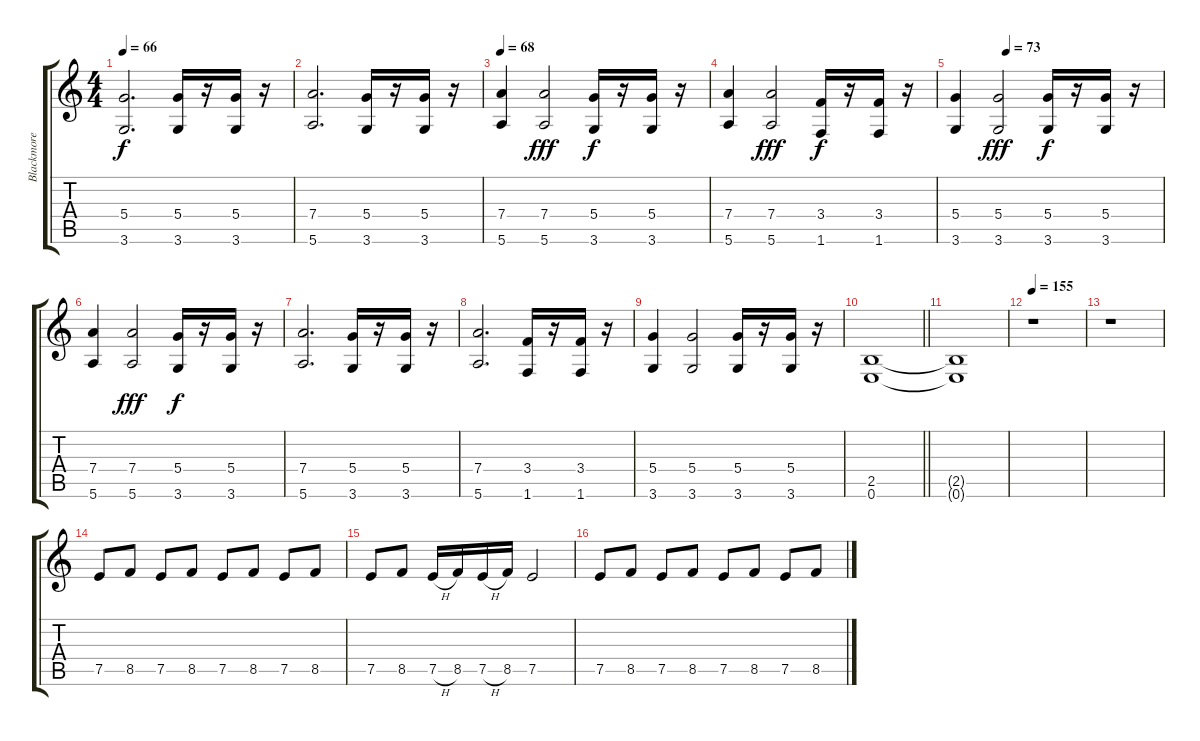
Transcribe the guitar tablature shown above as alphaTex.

\track ("Blackmore" "Blackmore") {instrument overdrivenguitar}
\staff {score tabs}
\tuning (E4 B3 G3 D3 A2 E2) {hide}
\ts (4 4)
\tempo 66
\clef g2
\ks c
(5.4 3.6).2{d dy f} (5.4 3.6).16 r.16 (5.4 3.6).16 r.16 |
(7.4 5.6).2{d} (5.4 3.6).16 r.16 (5.4 3.6).16 r.16 |
\tempo 70
\tempo 68
(7.4 5.6).4 (7.4 5.6).2{dy fff} (5.4 3.6).16{dy f} r.16 (5.4 3.6).16 r.16 |
(7.4 5.6).4 (7.4 5.6).2{dy fff} (3.4 1.6).16{dy f} r.16 (3.4 1.6).16 r.16 |
\tempo (73 0.25)
(5.4 3.6).4 (5.4 3.6).2{dy fff} (5.4 3.6).16{dy f} r.16 (5.4 3.6).16 r.16 |
(7.4 5.6).4 (7.4 5.6).2{dy fff} (5.4 3.6).16{dy f} r.16 (5.4 3.6).16 r.16 |
(7.4 5.6).2{d} (5.4 3.6).16 r.16 (5.4 3.6).16 r.16 |
(7.4 5.6).2{d} (3.4 1.6).16 r.16 (3.4 1.6).16 r.16 |
(5.4 3.6).4 (5.4 3.6).2 (5.4 3.6).16 r.16 (5.4 3.6).16 r.16 |
\barLineRight lightlight
(2.5 0.6).1{volume 13} |
(2.5{t} 0.6{t}).1 |
\tempo 155
r.1 |
r.1 |
7.5.8 8.5.8 7.5.8 8.5.8 7.5.8 8.5.8 7.5.8 8.5.8 |
7.5.8 8.5.8 7.5{h}.16 8.5.16 7.5{h}.16 8.5.16 7.5.2 |
7.5.8 8.5.8 7.5.8 8.5.8 7.5.8 8.5.8 7.5.8 8.5.8
